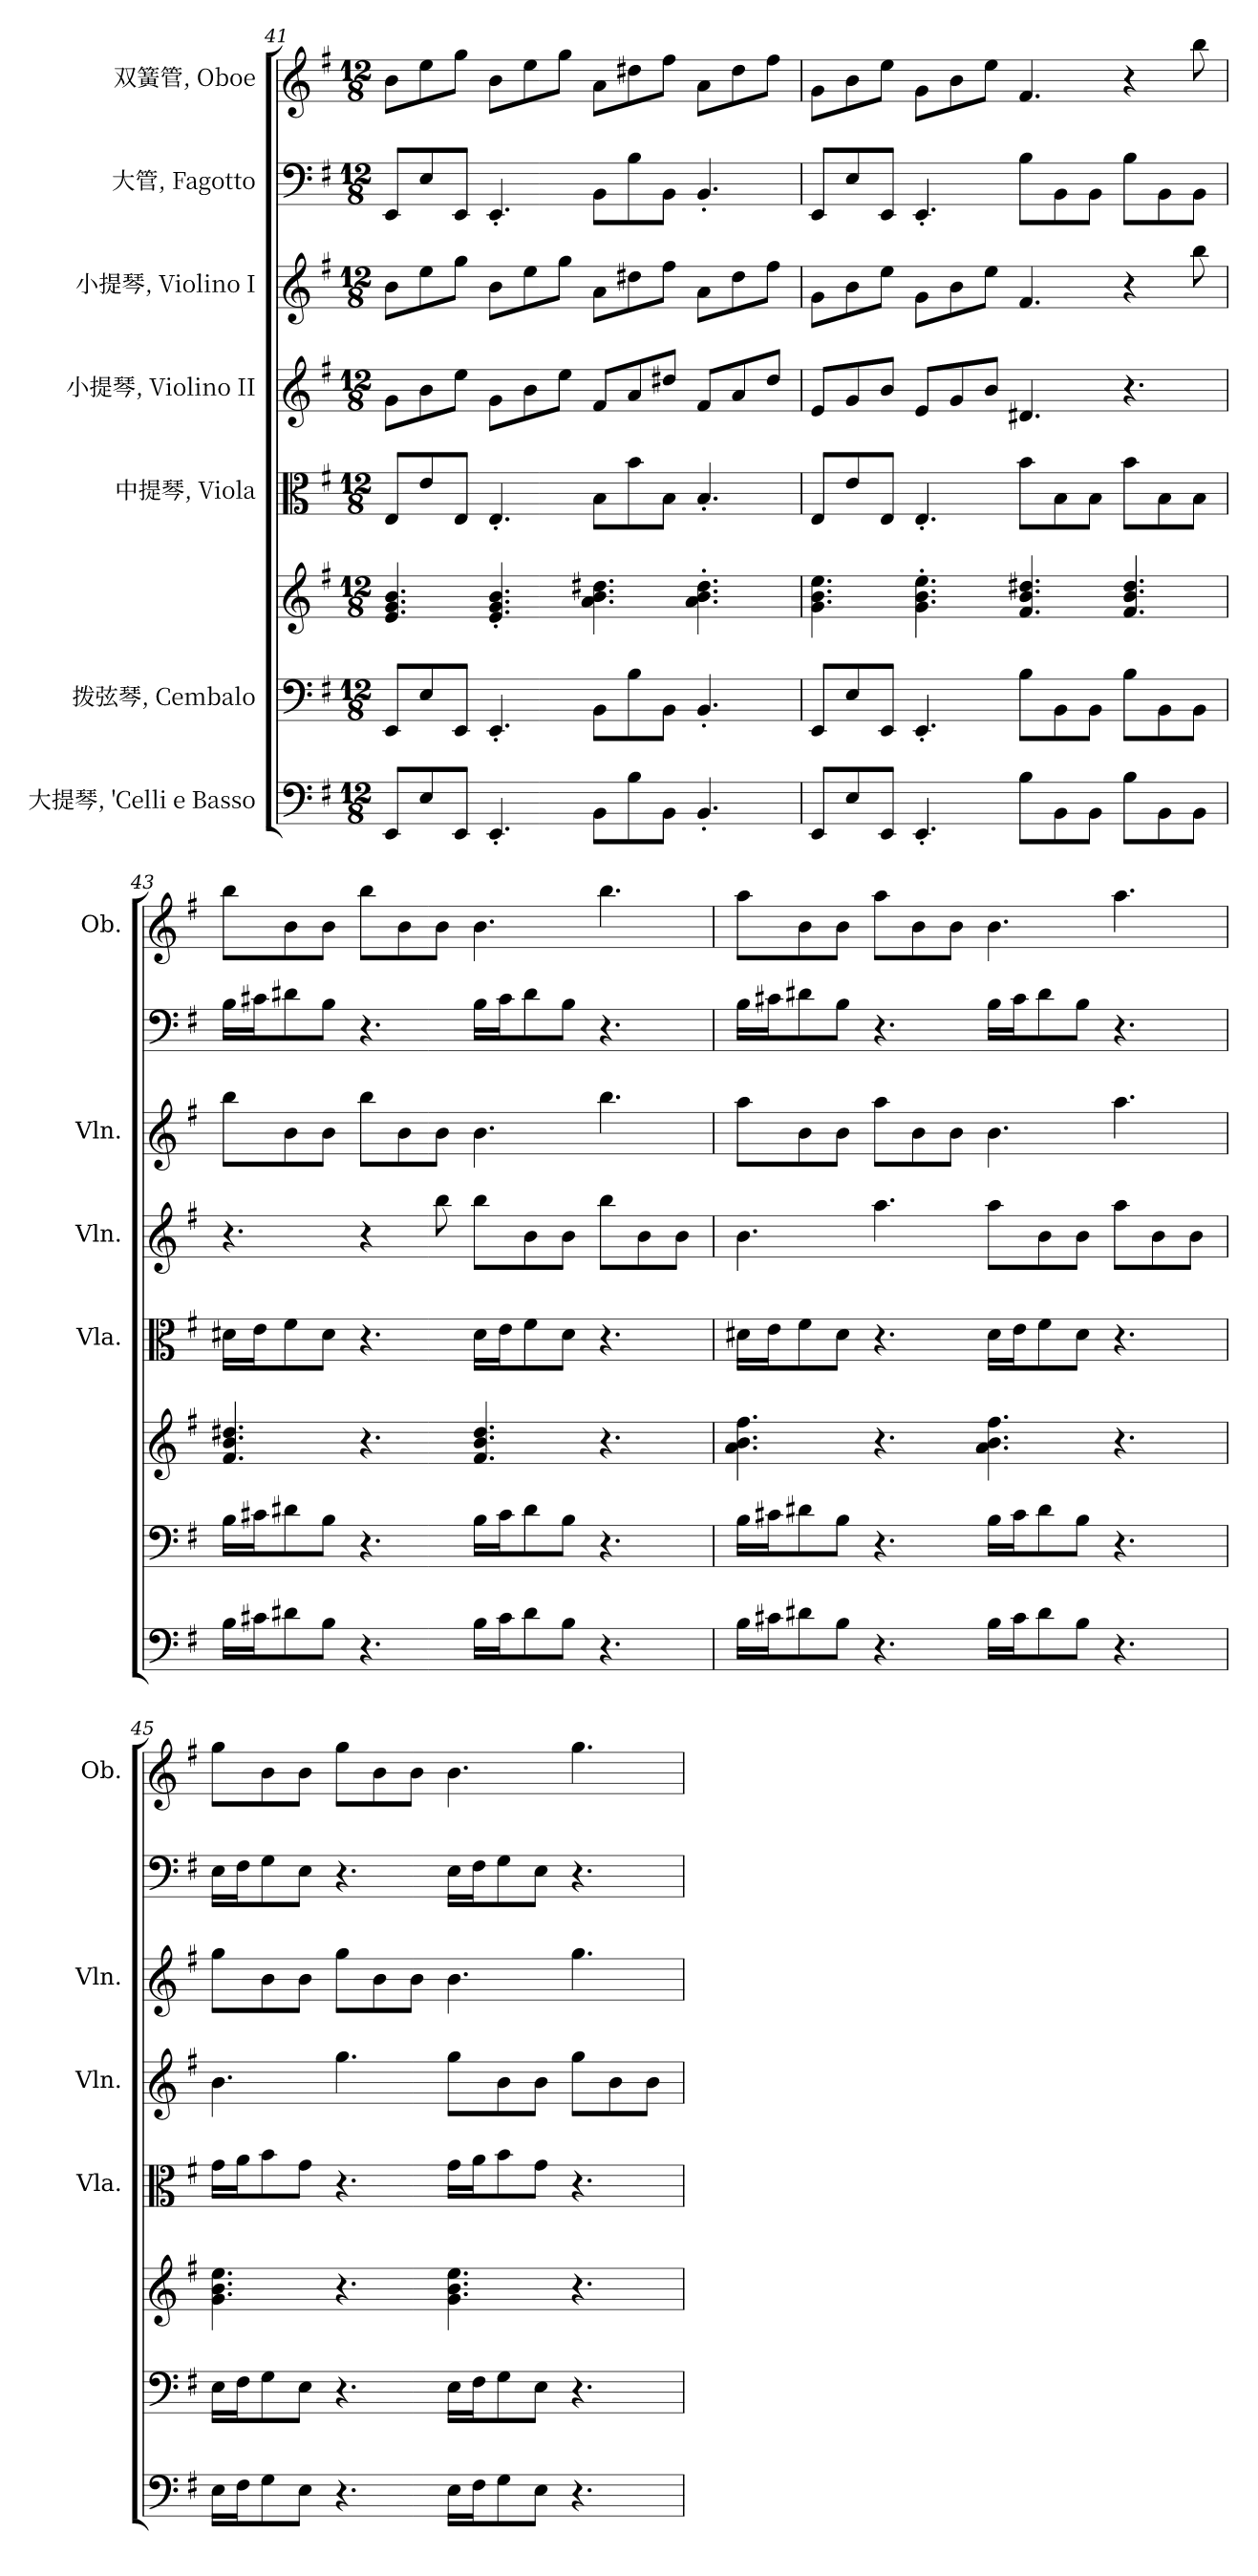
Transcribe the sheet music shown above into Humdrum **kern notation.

**kern	**kern	**kern	**kern	**kern	**kern	**kern	**kern
*part7	*part6	*part6	*part5	*part4	*part3	*part2	*part1
*staff8	*staff7	*staff6	*staff5	*staff4	*staff3	*staff2	*staff1
*I"大提琴, 'Celli e Basso	*I"拨弦琴, Cembalo	*	*I"中提琴, Viola	*I"小提琴, Violino II	*I"小提琴, Violino I	*I"大管, Fagotto	*I"双簧管, Oboe
*	*	*	*I'Vla.	*I'Vln.	*I'Vln.	*	*I'Ob.
*clefF4	*clefF4	*clefG2	*clefC3	*clefG2	*clefG2	*clefF4	*clefG2
*k[f#]	*k[f#]	*k[f#]	*k[f#]	*k[f#]	*k[f#]	*k[f#]	*k[f#]
*M12/8	*M12/8	*M12/8	*M12/8	*M12/8	*M12/8	*M12/8	*M12/8
=41	=41	=41	=41	=41	=41	=41	=41
8EE/L	8EE/L	4.e/ 4.g/ 4.b/	8E/L	8g\L	8b\L	8EE/L	8b\L
8E/	8E/	.	8e/	8b\	8ee\	8E/	8ee\
8EE/J	8EE/J	.	8E/J	8ee\J	8gg\J	8EE/J	8gg\J
4.EE'/	4.EE'/	4.e/' 4.g/' 4.b/'	4.E'/	8g\L	8b\L	4.EE'/	8b\L
.	.	.	.	8b\	8ee\	.	8ee\
.	.	.	.	8ee\J	8gg\J	.	8gg\J
8BB\L	8BB\L	4.a\ 4.b\ 4.dd#X\	8B\L	8f#/L	8a\L	8BB\L	8a\L
8B\	8B\	.	8b\	8a/	8dd#X\	8B\	8dd#X\
8BB\J	8BB\J	.	8B\J	8dd#X/J	8ff#\J	8BB\J	8ff#\J
4.BB'/	4.BB'/	4.a\' 4.b\' 4.dd#\'	4.B'/	8f#/L	8a\L	4.BB'/	8a\L
.	.	.	.	8a/	8dd#\	.	8dd#\
.	.	.	.	8dd#/J	8ff#\J	.	8ff#\J
=42	=42	=42	=42	=42	=42	=42	=42
8EE/L	8EE/L	4.g\ 4.b\ 4.ee\	8E/L	8e/L	8g\L	8EE/L	8g\L
8E/	8E/	.	8e/	8g/	8b\	8E/	8b\
8EE/J	8EE/J	.	8E/J	8b/J	8ee\J	8EE/J	8ee\J
4.EE'/	4.EE'/	4.g\' 4.b\' 4.ee\'	4.E'/	8e/L	8g\L	4.EE'/	8g\L
.	.	.	.	8g/	8b\	.	8b\
.	.	.	.	8b/J	8ee\J	.	8ee\J
8B\L	8B\L	4.f#/ 4.b/ 4.dd#X/	8b\L	4.d#X/	4.f#/	8B\L	4.f#/
8BB\	8BB\	.	8B\	.	.	8BB\	.
8BB\J	8BB\J	.	8B\J	.	.	8BB\J	.
8B\L	8B\L	4.f#/ 4.b/ 4.dd#/	8b\L	4.r	4r	8B\L	4r
8BB\	8BB\	.	8B\	.	.	8BB\	.
8BB\J	8BB\J	.	8B\J	.	8bb\	8BB\J	8bb\
!!LO:PB:g=z
=43	=43	=43	=43	=43	=43	=43	=43
16B\LL	16B\LL	4.f#/ 4.b/ 4.dd#X/	16d#X\LL	4.r	8bb\L	16B\LL	8bb\L
16c#X\J	16c#X\J	.	16e\J	.	.	16c#X\J	.
8d#X\	8d#X\	.	8f#\	.	8b\	8d#X\	8b\
8B\J	8B\J	.	8d#\J	.	8b\J	8B\J	8b\J
4.r	4.r	4.r	4.r	4r	8bb\L	4.r	8bb\L
.	.	.	.	.	8b\	.	8b\
.	.	.	.	8bb\	8b\J	.	8b\J
16B\LL	16B\LL	4.f#/ 4.b/ 4.dd#/	16d#\LL	8bb\L	4.b\	16B\LL	4.b\
16c#\J	16c#\J	.	16e\J	.	.	16c#\J	.
8d#\	8d#\	.	8f#\	8b\	.	8d#\	.
8B\J	8B\J	.	8d#\J	8b\J	.	8B\J	.
4.r	4.r	4.r	4.r	8bb\L	4.bb\	4.r	4.bb\
.	.	.	.	8b\	.	.	.
.	.	.	.	8b\J	.	.	.
=44	=44	=44	=44	=44	=44	=44	=44
16B\LL	16B\LL	4.a\ 4.b\ 4.ff#\	16d#X\LL	4.b\	8aa\L	16B\LL	8aa\L
16c#X\J	16c#X\J	.	16e\J	.	.	16c#X\J	.
8d#X\	8d#X\	.	8f#\	.	8b\	8d#X\	8b\
8B\J	8B\J	.	8d#\J	.	8b\J	8B\J	8b\J
4.r	4.r	4.r	4.r	4.aa\	8aa\L	4.r	8aa\L
.	.	.	.	.	8b\	.	8b\
.	.	.	.	.	8b\J	.	8b\J
16B\LL	16B\LL	4.a\ 4.b\ 4.ff#\	16d#\LL	8aa\L	4.b\	16B\LL	4.b\
16c#\J	16c#\J	.	16e\J	.	.	16c#\J	.
8d#\	8d#\	.	8f#\	8b\	.	8d#\	.
8B\J	8B\J	.	8d#\J	8b\J	.	8B\J	.
4.r	4.r	4.r	4.r	8aa\L	4.aa\	4.r	4.aa\
.	.	.	.	8b\	.	.	.
.	.	.	.	8b\J	.	.	.
!!LO:PB:g=z
=45	=45	=45	=45	=45	=45	=45	=45
16E\LL	16E\LL	4.g\ 4.b\ 4.ee\	16g\LL	4.b\	8gg\L	16E\LL	8gg\L
16F#\J	16F#\J	.	16a\J	.	.	16F#\J	.
8G\	8G\	.	8b\	.	8b\	8G\	8b\
8E\J	8E\J	.	8g\J	.	8b\J	8E\J	8b\J
4.r	4.r	4.r	4.r	4.gg\	8gg\L	4.r	8gg\L
.	.	.	.	.	8b\	.	8b\
.	.	.	.	.	8b\J	.	8b\J
16E\LL	16E\LL	4.g\ 4.b\ 4.ee\	16g\LL	8gg\L	4.b\	16E\LL	4.b\
16F#\J	16F#\J	.	16a\J	.	.	16F#\J	.
8G\	8G\	.	8b\	8b\	.	8G\	.
8E\J	8E\J	.	8g\J	8b\J	.	8E\J	.
4.r	4.r	4.r	4.r	8gg\L	4.gg\	4.r	4.gg\
.	.	.	.	8b\	.	.	.
.	.	.	.	8b\J	.	.	.
=	=	=	=	=	=	=	=
*-	*-	*-	*-	*-	*-	*-	*-
